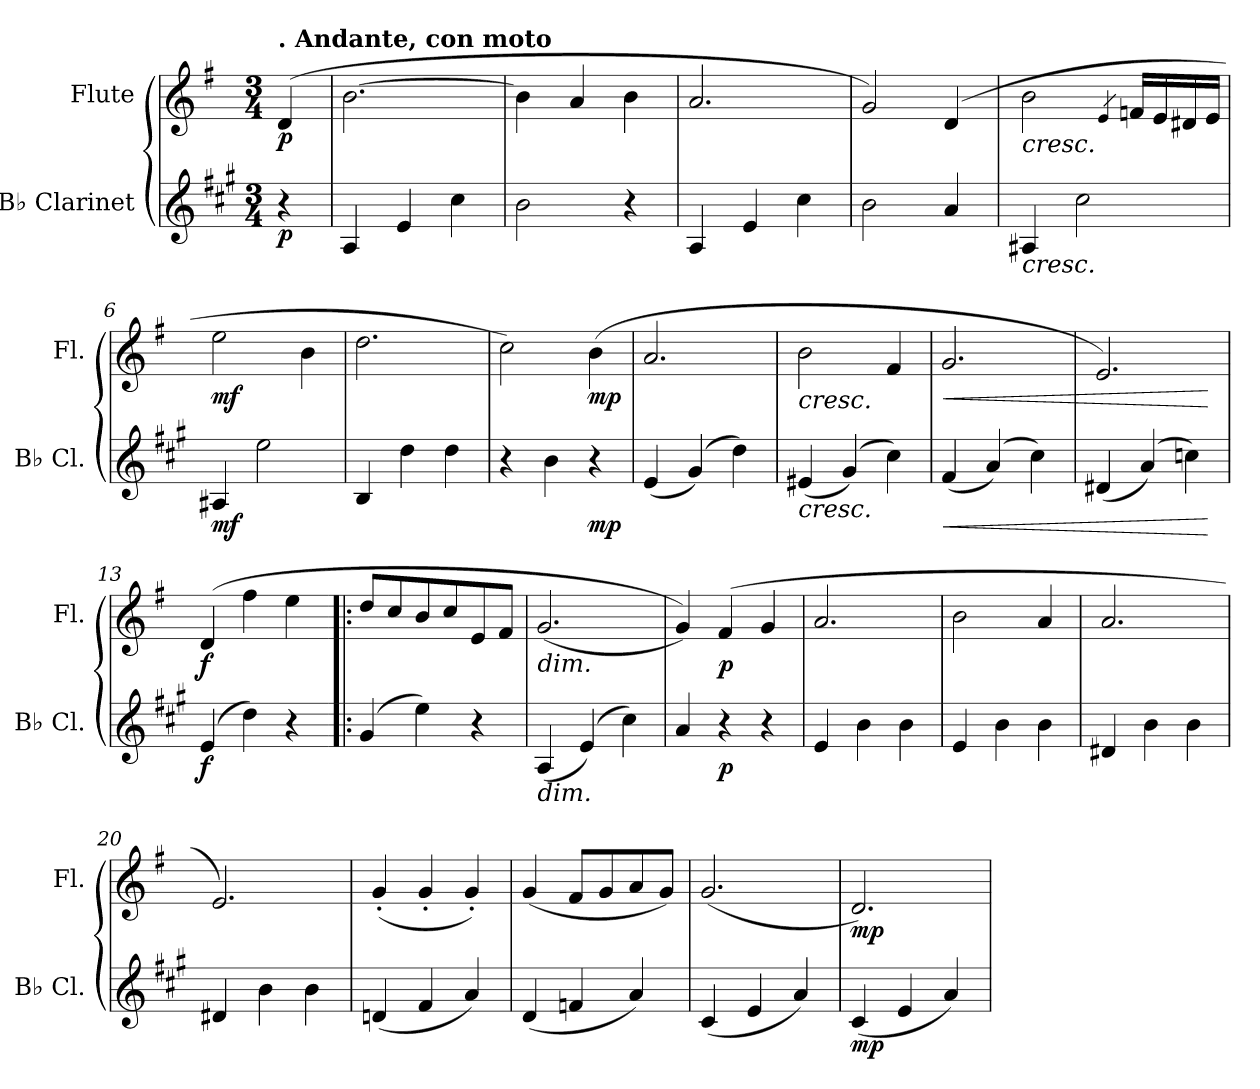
**kern	**dynam	**kern	**dynam
*part2	*part2	*part1	*part1
*staff2	*staff2	*staff1	*staff1
*I"B♭ Clarinet	*	*I"Flute	*
*I'B♭ Cl.	*	*I'Fl.	*
*clefG2	*	*clefG2	*
*ITrd1c2	*	*	*
*k[f#]	*	*k[f#]	*
*M3/4	*	*M3/4	*
*MM110	*	*MM110	*
=	=	=	=
!	!	!LO:TX:a:B:t=. Andante, con moto	!
!	!LO:DY:b	!	!LO:DY:b
4r	p	(>4d/	p
=1	=1	=1	=1
*	*	*^	*
4G/	.	[2.b\	4ryy	.
!	!	!	!	!LO:DY:b
4d/	.	.	2ryy	other-dynamics
!	!LO:DY:b	!	!	!
4b\	other-dynamics	.	.	.
*	*	*v	*v	*
=2	=2	=2	=2
2a\	.	4b\]	.
.	.	4a/	.
4r	.	4b\	.
=3	=3	=3	=3
4G/	.	2.a/	.
4d/	.	.	.
4b\	.	.	.
=4	=4	=4	=4
2a\	.	2g/)	.
4g/	.	(>4d/	.
=5	=5	=5	=5
!	!	!LO:TX:b:i:t=cresc.	!
!LO:TX:b:i:t=cresc.	!	!	!
4G#X/	.	2b\	.
2b\	.	.	.
.	.	4qe/	.
.	.	16fn/LL	.
.	.	16e/	.
.	.	16d#X/	.
.	.	16e/JJ	.
=6	=6	=6	=6
!	!LO:DY:b	!	!LO:DY:b
4G#X/	mf	2ee\	mf
2dd\	.	.	.
.	.	4b\	.
=7	=7	=7	=7
4A/	.	2.dd\	.
4cc\	.	.	.
4cc\	.	.	.
=8	=8	=8	=8
4r	.	2cc\)	.
4a\	.	.	.
!	!LO:DY:b	!	!LO:DY:b
4r	mp	(>4b\	mp
=9	=9	=9	=9
(<4d/	.	2.a/	.
(>4f#/)	.	.	.
4cc\)	.	.	.
!!LO:LB:g=z
=10	=10	=10	=10
!	!	!LO:TX:b:i:t=cresc.	!
!LO:TX:b:i:t=cresc.	!	!	!
(<4d#X/	.	2b\	.
(>4f#/)	.	.	.
4b\)	.	4f#/	.
=11	=11	=11	=11
!	!LO:HP:b	!	!LO:HP:b
(<4e/	<	2.g/	<
(>4g/)	.	.	.
4b\)	.	.	.
=12	=12	=12	=12
(<4c#X/	.	2.e/)	.
(>4g/)	.	.	.
4b-X\)	.	.	.
.	[	.	[
=13	=13	=13	=13
!	!LO:DY:b	!	!LO:DY:b
(>4d/	f	(>4d/	f
4cc\)	.	4ff#\	.
4r	.	4ee\	.
=14!|:	=14!|:	=14!|:	=14!|:
(>4f#/	.	8dd/L	.
.	.	8cc/	.
4dd\)	.	8b/	.
.	.	8cc/	.
4r	.	8e/	.
.	.	8f#/J	.
=15	=15	=15	=15
!	!	!LO:TX:b:i:t=dim.	!
!LO:TX:b:i:t=dim.	!	!	!
(<4G/	.	(<2.g/	.
(>4d/)	.	.	.
4b\)	.	.	.
=16	=16	=16	=16
4g/	.	4g/))	.
!	!LO:DY:b	!	!LO:DY:b
4r	p	(>4f#/	p
4r	.	4g/	.
=17	=17	=17	=17
4d/	.	2.a/	.
4a\	.	.	.
4a\	.	.	.
=18	=18	=18	=18
4d/	.	2b\	.
4a\	.	.	.
4a\	.	4a/	.
=19	=19	=19	=19
4c#X/	.	2.a/	.
4a\	.	.	.
4a\	.	.	.
=20	=20	=20	=20
4c#X/	.	2.e/)	.
4a\	.	.	.
4a\	.	.	.
!!LO:LB:g=z
=21	=21	=21	=21
(<4cn/	.	(<4g'/	.
4e/	.	4g'/	.
4g/)	.	4g'/)	.
=22	=22	=22	=22
(<4c/	.	(<4g/	.
4e-X/	.	8f#/L	.
.	.	8g/	.
4g/)	.	8a/	.
.	.	8g/J)	.
=23	=23	=23	=23
(<4B/	.	(<2.g/	.
4d/	.	.	.
4g/)	.	.	.
=24	=24	=24	=24
!	!LO:DY:b	!	!LO:DY:b
(<4B/	mp	2.d/)	mp
4d/	.	.	.
4g/)	.	.	.
=	=	=	=
*-	*-	*-	*-
